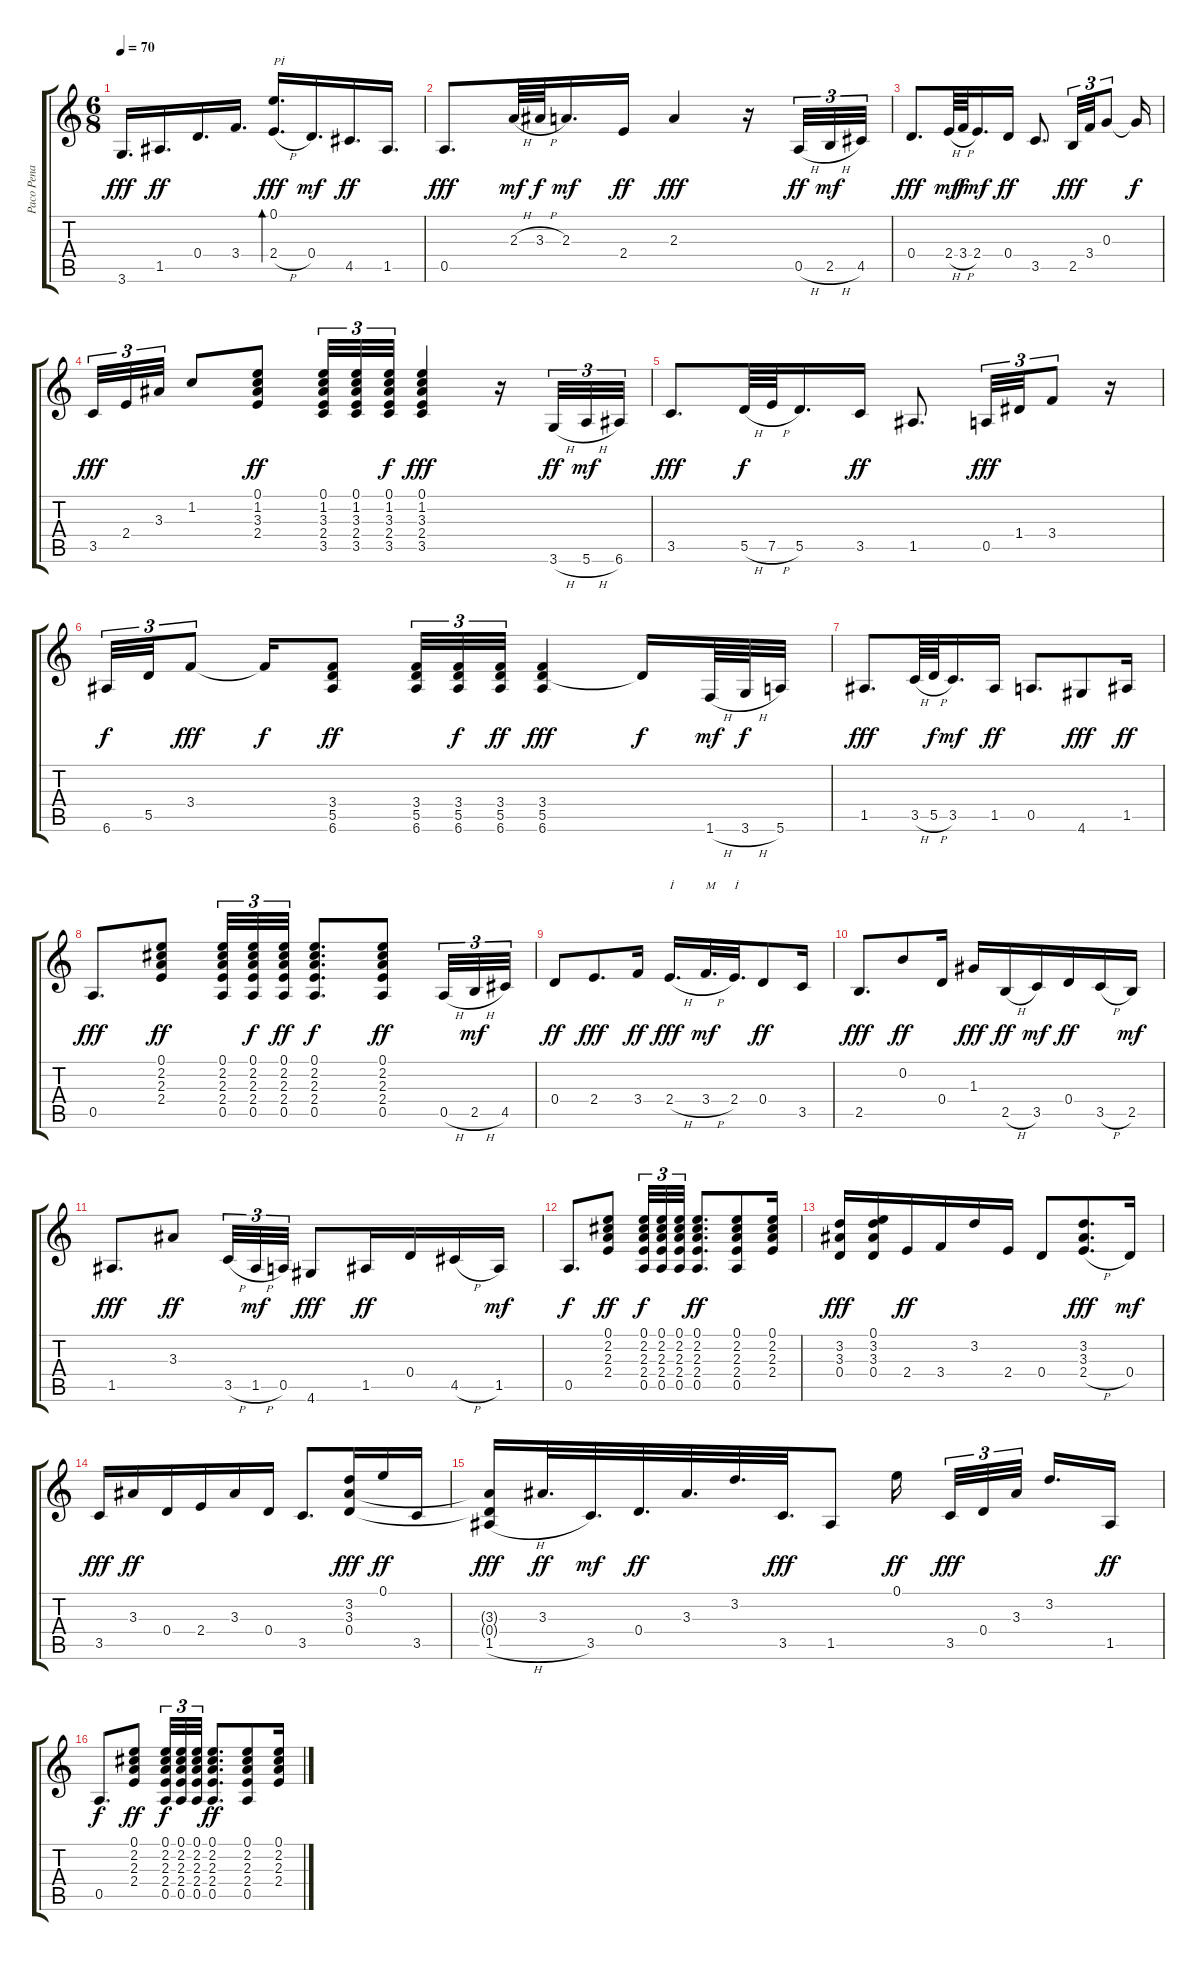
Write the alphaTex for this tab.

\track ("Paco Pena Flamenko Gitar" "Paco Pena ") {instrument acousticguitarnylon}
\staff {score tabs}
\tuning (E4 B3 G3 D3 A2 E2) {hide}
\ts (6 8)
\tempo 70
\clef g2
\ks c
3.6.16{d dy fff} 1.5.16{d dy ff} 0.4.16{d} 3.4.16{d} (0.1 2.4{h}).16{d bd 60 txt "Pİ" dy fff} 0.4.16{d dy mf} 4.5.16{d dy ff} 1.5.16{d} |
0.5.8{d dy fff} 2.3{h}.64{dy mf} 3.3{h}.64{dy f} 2.3.16{d dy mf} 2.4.16{dy ff} 2.3.4{dy fff} r.16 0.5{h}.32{tu (3 2) dy ff} 2.5{h}.32{tu (3 2) dy mf} 4.5.32{tu (3 2)} |
0.4.8{d dy fff} 2.4{h}.64{dy mf} 3.4{h}.64{dy f} 2.4.16{d dy mf} 0.4.16{dy ff} 3.5.8{d} 2.5.32{tu (3 2) dy fff} 3.4.32{tu (3 2)} 0.3.8{tu (3 2)} 0.3{t}.16{dy f} |
3.5.32{tu (3 2) dy fff} 2.4.32{tu (3 2)} 3.3.32{tu (3 2)} 1.2.8 (0.1 1.2 3.3 2.4).8{dy ff} (0.1 1.2 3.3 2.4 3.5).32{tu (3 2)} (0.1 1.2 3.3 2.4 3.5).32{tu (3 2)} (0.1 1.2 3.3 2.4 3.5).32{tu (3 2) dy f} (0.1 1.2 3.3 2.4 3.5).4{dy fff} r.16 3.6{h}.32{tu (3 2) dy ff} 5.6{h}.32{tu (3 2) dy mf} 6.6.32{tu (3 2)} |
3.5.8{d dy fff} 5.5{h}.64{dy f} 7.5{h}.64 5.5.16{d} 3.5.16{dy ff} 1.5.8{d} 0.5.32{tu (3 2) dy fff} 1.4.32{tu (3 2)} 3.4.8{tu (3 2)} r.16 |
6.6.32{tu (3 2) dy f} 5.5.32{tu (3 2)} 3.4.8{tu (3 2) dy fff} 3.4{t}.16{dy f} (3.4 5.5 6.6).8{dy ff} (3.4 5.5 6.6).32{tu (3 2)} (3.4 5.5 6.6).32{tu (3 2) dy f} (3.4 5.5 6.6).32{tu (3 2) dy ff} (3.4 5.5 6.6).4{dy fff} 5.5{t}.16{dy f} 1.6{h}.64{dy mf} 3.6{h}.64{dy f} 5.6.32 |
1.5.8{d dy fff} 3.5{h}.64 5.5{h}.64{dy f} 3.5.16{d dy mf} 1.5.16{dy ff} 0.5.8{d} 4.6.8{dy fff} 1.5.16{dy ff} |
0.5.8{d dy fff} (0.1 2.2 2.3 2.4).8{dy ff} (0.1 2.2 2.3 2.4 0.5).32{tu (3 2)} (0.1 2.2 2.3 2.4 0.5).32{tu (3 2) dy f} (0.1 2.2 2.3 2.4 0.5).32{tu (3 2) dy ff} (0.1 2.2 2.3 2.4 0.5).8{d dy f} (0.1 2.2 2.3 2.4 0.5).8{dy ff} 0.5{h}.32{tu (3 2)} 2.5{h}.32{tu (3 2) dy mf} 4.5.32{tu (3 2)} |
0.4.8{dy ff} 2.4.8{d dy fff} 3.4.16{dy ff} 2.4{h}.16{d txt "İ" dy fff} 3.4{h}.32{d txt "M" dy mf} 2.4.32{d txt "İ"} 0.4.8{dy ff} 3.5.16 |
2.5.8{d dy fff} 0.2.8{dy ff} 0.4.16 1.3.16{dy fff} 2.5{h}.16{dy ff} 3.5.16{dy mf} 0.4.16{dy ff} 3.5{h}.16 2.5.16{dy mf} |
1.5.8{d dy fff} 3.3.8{dy ff} 3.5{h}.32{tu (3 2)} 1.5{h}.32{tu (3 2) dy mf} 0.5.32{tu (3 2)} 4.6.8{dy fff} 1.5.16{dy ff} 0.4.16 4.5{h}.16 1.5.16{dy mf} |
0.5.8{d dy f} (0.1 2.2 2.3 2.4).8{dy ff} (0.1 2.2 2.3 2.4 0.5).32{tu (3 2) dy f} (0.1 2.2 2.3 2.4 0.5).32{tu (3 2)} (0.1 2.2 2.3 2.4 0.5).32{tu (3 2)} (0.1 2.2 2.3 2.4 0.5).8{d dy ff} (0.1 2.2 2.3 2.4 0.5).8 (0.1 2.2 2.3 2.4).16 |
(3.2 3.3 0.4).16{dy fff} (0.1 3.2 3.3 0.4).16 2.4.16{dy ff} 3.4.16 3.2.16 2.4.16 0.4.8 (3.2 3.3 2.4{h}).8{d dy fff} 0.4.16{dy mf} |
3.5.16{dy fff} 3.3.16{dy ff} 0.4.16 2.4.16 3.3.16 0.4.16 3.5.8{d} (3.2 3.3 0.4).16{dy fff} 0.1.16{dy ff} 3.5.16 |
(3.3{t} 0.4{t} 1.5{h}).16{dy fff} 3.3.32{d dy ff} 3.5.32{d dy mf} 0.4.32{d dy ff} 3.3.32{d} 3.2.32{d} 3.5.32{d dy fff} 1.5.8 0.1.16{dy ff beam splitsecondary} 3.5.32{tu (3 2) dy fff} 0.4.32{tu (3 2)} 3.3.32{tu (3 2) beam splitsecondary} 3.2.16{d} 1.5.16{dy ff} |
0.5.8{d dy f} (0.1 2.2 2.3 2.4).8{dy ff} (0.1 2.2 2.3 2.4 0.5).32{tu (3 2) dy f} (0.1 2.2 2.3 2.4 0.5).32{tu (3 2)} (0.1 2.2 2.3 2.4 0.5).32{tu (3 2)} (0.1 2.2 2.3 2.4 0.5).8{d dy ff} (0.1 2.2 2.3 2.4 0.5).8 (0.1 2.2 2.3 2.4).16
